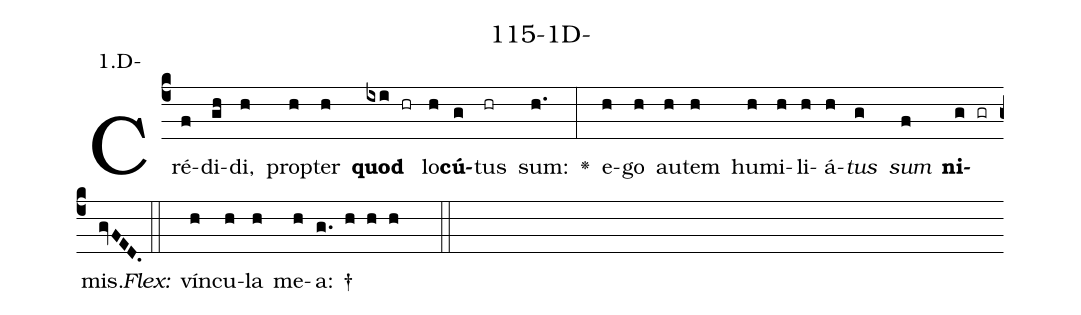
name: 115-1D-;
annotation: 1.D-;
%%
(c4)Cré(f)di(gh)di,(h) prop(h)ter(h) <b>quod</b>(ixi hr) lo(h)<b>cú</b>(g)tus(hr) sum:(h.) <v>\greheightstar</v>(:) e(h)go(h) au(h)tem(h) hu(h)mi(h)li(h)á(h)<i>tus</i>(g) <i>sum</i>(f) <b>ni</b>(g gr)mis.(gvFED.) (::)
<i>Flex:</i>()  vín(h)cu(h)la(h) me(h)a: †(g. h h h  ::)

%E(h) u(h) o(g) u(f) a(g) e.(gvFED.) (::)
